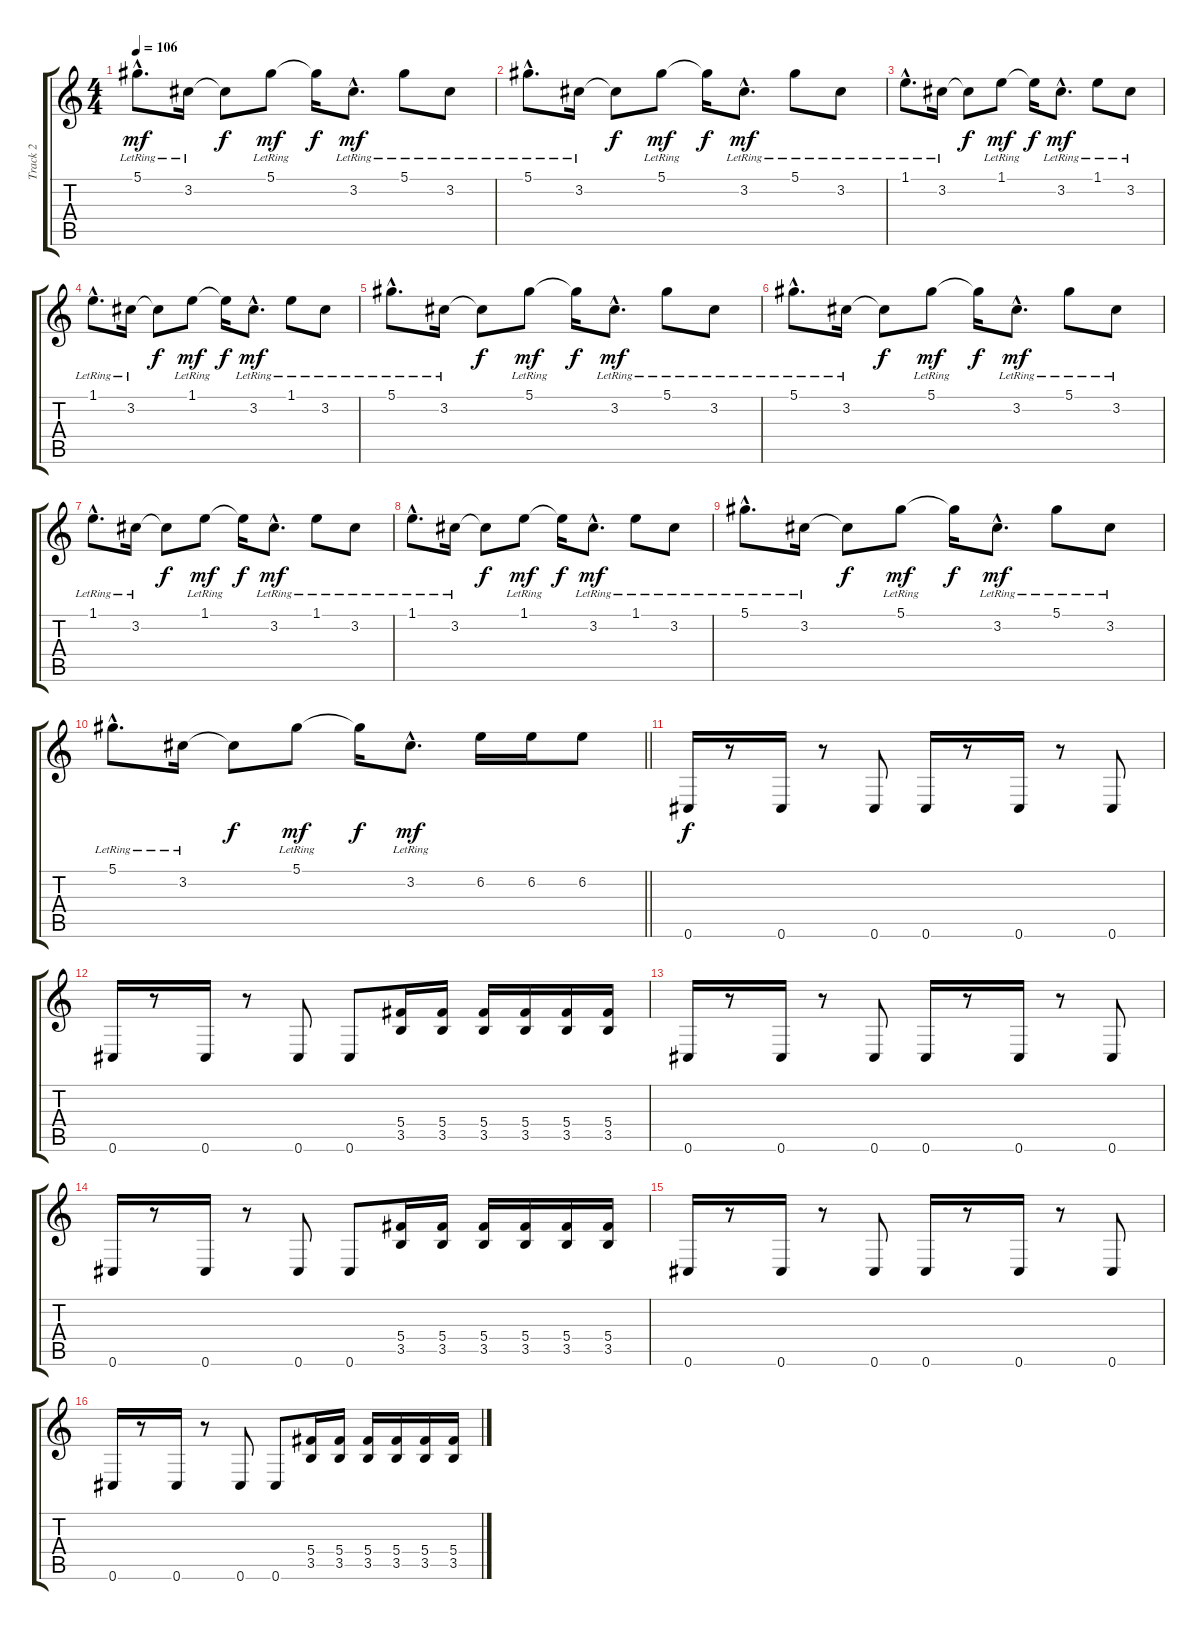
\track ("Track 2" "Track 2") {instrument distortionguitar}
\staff {score tabs}
\tuning (Eb4 Bb3 Gb3 Db3 Ab2 Db2) {hide}
\ts (4 4)
\tempo 106
\clef g2
\ks c
5.1{hac lr}.8{d dy mf} 3.2{lr}.16 3.2{t}.8{dy f} 5.1{lr}.8{dy mf} 5.1{t}.16{dy f} 3.2{hac lr}.8{d dy mf} 5.1{lr}.8 3.2{lr}.8 |
5.1{hac lr}.8{d} 3.2{lr}.16 3.2{t}.8{dy f} 5.1{lr}.8{dy mf} 5.1{t}.16{dy f} 3.2{hac lr}.8{d dy mf} 5.1{lr}.8 3.2{lr}.8 |
1.1{hac lr}.8{d} 3.2{lr}.16 3.2{t}.8{dy f} 1.1{lr}.8{dy mf} 1.1{t}.16{dy f} 3.2{hac lr}.8{d dy mf} 1.1{lr}.8 3.2{lr}.8 |
1.1{hac lr}.8{d} 3.2{lr}.16 3.2{t}.8{dy f} 1.1{lr}.8{dy mf} 1.1{t}.16{dy f} 3.2{hac lr}.8{d dy mf} 1.1{lr}.8 3.2{lr}.8 |
5.1{hac lr}.8{d} 3.2{lr}.16 3.2{t}.8{dy f} 5.1{lr}.8{dy mf} 5.1{t}.16{dy f} 3.2{hac lr}.8{d dy mf} 5.1{lr}.8 3.2{lr}.8 |
5.1{hac lr}.8{d} 3.2{lr}.16 3.2{t}.8{dy f} 5.1{lr}.8{dy mf} 5.1{t}.16{dy f} 3.2{hac lr}.8{d dy mf} 5.1{lr}.8 3.2{lr}.8 |
1.1{hac lr}.8{d} 3.2{lr}.16 3.2{t}.8{dy f} 1.1{lr}.8{dy mf} 1.1{t}.16{dy f} 3.2{hac lr}.8{d dy mf} 1.1{lr}.8 3.2{lr}.8 |
1.1{hac lr}.8{d} 3.2{lr}.16 3.2{t}.8{dy f} 1.1{lr}.8{dy mf} 1.1{t}.16{dy f} 3.2{hac lr}.8{d dy mf} 1.1{lr}.8 3.2{lr}.8 |
5.1{hac lr}.8{d} 3.2{lr}.16 3.2{t}.8{dy f} 5.1{lr}.8{dy mf} 5.1{t}.16{dy f} 3.2{hac lr}.8{d dy mf} 5.1{lr}.8 3.2{lr}.8 |
\barLineRight lightlight
5.1{hac lr}.8{d} 3.2{lr}.16 3.2{t}.8{dy f} 5.1{lr}.8{dy mf} 5.1{t}.16{dy f} 3.2{hac lr}.8{d dy mf} 6.2.16 6.2.16 6.2.8 |
0.6.16{dy f} r.8 0.6.16 r.8 0.6.8 0.6.16 r.8 0.6.16 r.8 0.6.8 |
0.6.16 r.8 0.6.16 r.8 0.6.8 0.6.8 (5.4 3.5).16 (5.4 3.5).16 (5.4 3.5).16 (5.4 3.5).16 (5.4 3.5).16 (5.4 3.5).16 |
0.6.16 r.8 0.6.16 r.8 0.6.8 0.6.16 r.8 0.6.16 r.8 0.6.8 |
0.6.16 r.8 0.6.16 r.8 0.6.8 0.6.8 (5.4 3.5).16 (5.4 3.5).16 (5.4 3.5).16 (5.4 3.5).16 (5.4 3.5).16 (5.4 3.5).16 |
0.6.16 r.8 0.6.16 r.8 0.6.8 0.6.16 r.8 0.6.16 r.8 0.6.8 |
0.6.16 r.8 0.6.16 r.8 0.6.8 0.6.8 (5.4 3.5).16 (5.4 3.5).16 (5.4 3.5).16 (5.4 3.5).16 (5.4 3.5).16 (5.4 3.5).16
